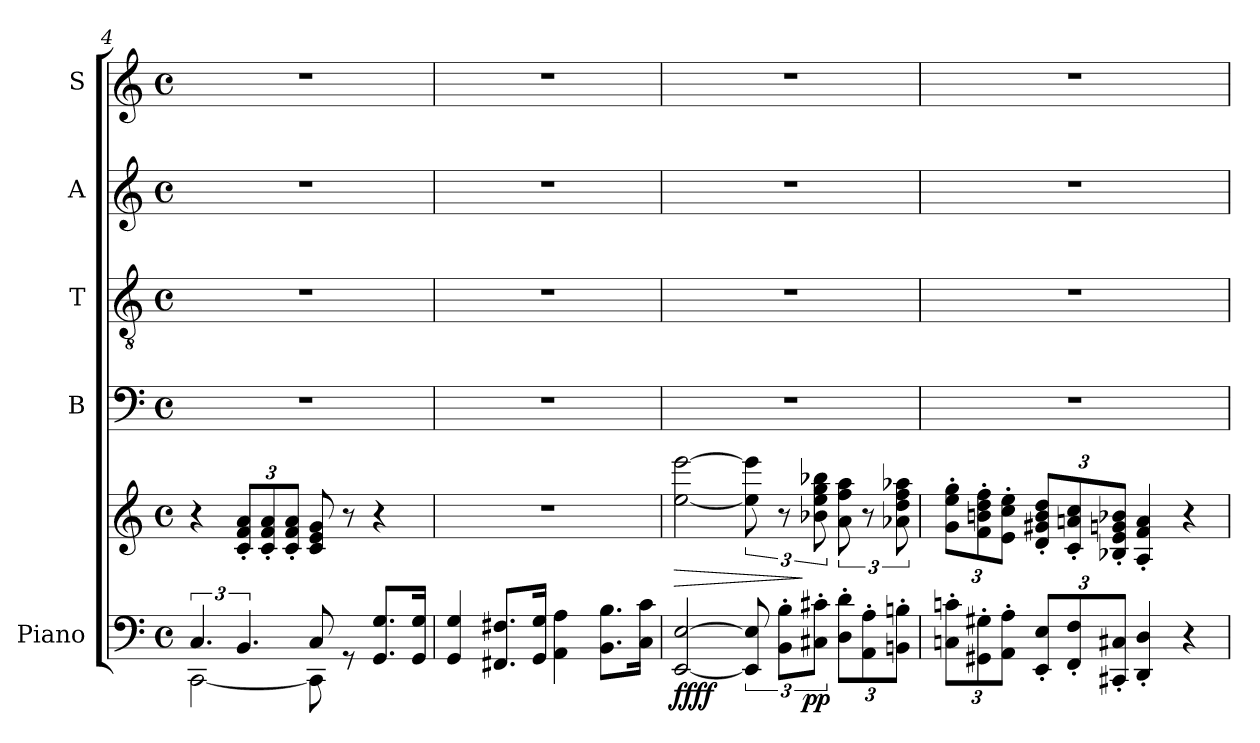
**kern	**kern	**dynam	**kern	**kern	**kern	**kern
*part5	*part5	*part5	*part4	*part3	*part2	*part1
*staff6	*staff5	*staff5/6	*staff4	*staff3	*staff2	*staff1
*I"Piano	*	*	*I"B	*I"T	*I"A	*I"S
*I'Pno	*	*	*I'B	*I'T	*I'A	*I'S
*clefF4	*clefG2	*	*clefF4	*clefGv2	*clefG2	*clefG2
*k[]	*k[]	*	*k[]	*k[]	*k[]	*k[]
*M4/4	*M4/4	*	*M4/4	*M4/4	*M4/4	*M4/4
*met(c)	*met(c)	*	*met(c)	*met(c)	*met(c)	*met(c)
=4	=4	=4	=4	=4	=4	=4
*^	*	*	*	*	*	*
6.C/	[2CC\	4r	.	1r	1r	1r	1r
*	*	*Xbrackettup	*	*	*	*	*
6.BB/	.	12c/' 12f/' 12a/'L	.	.	.	.	.
.	.	12c/' 12f/' 12a/'	.	.	.	.	.
.	.	12c/' 12f/' 12a/'J	.	.	.	.	.
8C/	8CC\]	8c/ 8e/ 8g/	.	.	.	.	.
8rGG	4.ryy	8r	.	.	.	.	.
8.GG/ 8.G/L	.	4r	.	.	.	.	.
16GG/ 16G/Jk	.	.	.	.	.	.	.
*v	*v	*	*	*	*	*	*
=5	=5	=5	=5	=5	=5	=5
4GG/ 4G/	1r	.	1r	1r	1r	1r
8.FF#X/ 8.F#X/L	.	.	.	.	.	.
16GG/ 16G/Jk	.	.	.	.	.	.
4AA\ 4A\	.	.	.	.	.	.
8.BB\ 8.B\L	.	.	.	.	.	.
16C\ 16c\Jk	.	.	.	.	.	.
!!LO:LB:g=z
=6	=6	=6	=6	=6	=6	=6
!	!	!LO:HP:b	!	!	!	!
!	!	!LO:DY:n=1:b=2	!	!	!	!
!	!	!LO:DY:n=2:b	!	!	!	!
[2EE/ [2E/	[2ee\ [2eee\	> ff ff	1r	1r	1r	1r
*	*brackettup	*	*	*	*	*
12EE/] 12E/]	12ee\] 12eee\]	.	.	.	.	.
12BB\' 12B\'L	12r	.	.	.	.	.
!	!	!LO:DY:n=3:b=2	!	!	!	!
!	!	!LO:DY:n=4:b	!	!	!	!
12C#X\' 12c#X\'J	12b-X\ 12ee\ 12gg\ 12bb-X\	] p p	.	.	.	.
*Xbrackettup	*	*	*	*	*	*
12D\' 12d\'L	12a\ 12ff\ 12aa\	.	.	.	.	.
12AA\' 12A\'	12r	.	.	.	.	.
12BBn\' 12Bn\'J	12a-X\ 12dd\ 12ff\ 12aa-X\	.	.	.	.	.
=7	=7	=7	=7	=7	=7	=7
*	*Xbrackettup	*	*	*	*	*
12Cn\' 12cn\'L	12g\' 12ee\' 12gg\'L	.	1r	1r	1r	1r
12GG#X\' 12G#X\'	12f\' 12bn\' 12dd\' 12ff\'	.	.	.	.	.
12AA\' 12A\'J	12e\' 12cc\' 12ee\'J	.	.	.	.	.
12EE/' 12E/'L	12d/' 12g#X/' 12b/' 12dd/'L	.	.	.	.	.
12FF/' 12F/'	12c/' 12an/' 12cc/'	.	.	.	.	.
12CC#X/' 12C#X/'J	12B-X/' 12e/' 12gn/' 12b-X/'J	.	.	.	.	.
4DD/' 4D/'	4A/' 4f/' 4a/'	.	.	.	.	.
4r	4r	.	.	.	.	.
=	=	=	=	=	=	=
*-	*-	*-	*-	*-	*-	*-
